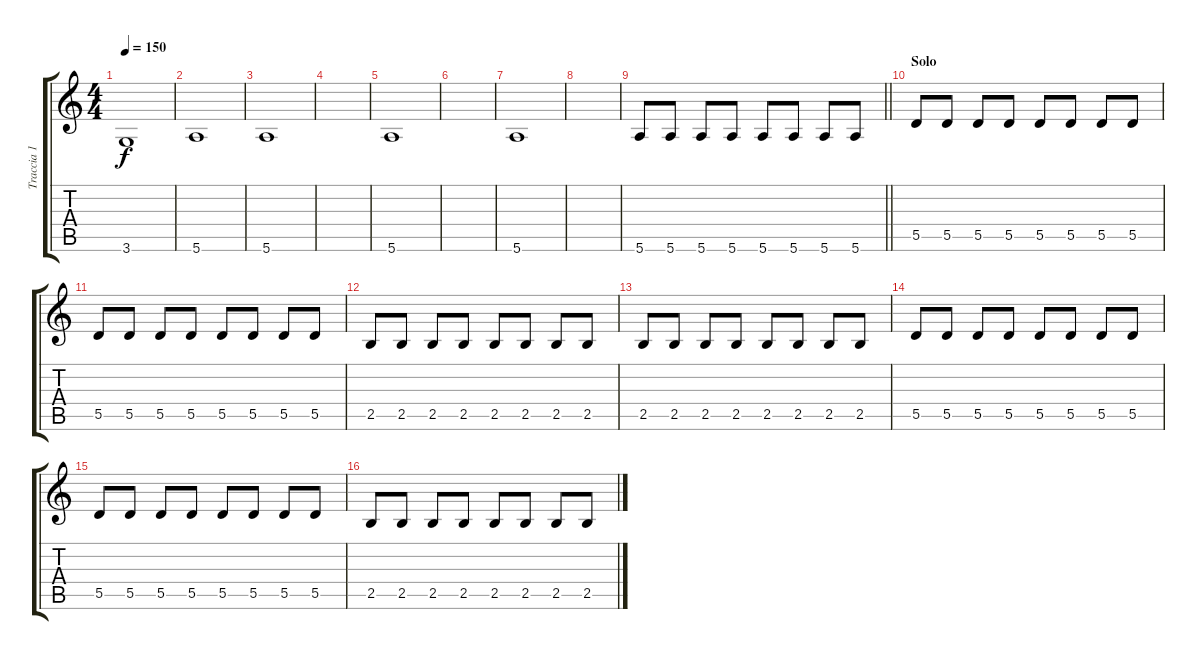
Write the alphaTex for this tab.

\track ("Traccia 1" "Traccia 1") {instrument electricbassfinger}
\staff {score tabs}
\tuning (E4 B3 G3 D3 A2 E2) {hide}
\ts (4 4)
\tempo 150
\clef g2
\ks c
3.6.1{dy f} |
5.6.1 |
5.6.1 |
|
5.6.1 |
|
5.6.1 |
|
\barLineRight lightlight
5.6.8 5.6.8 5.6.8 5.6.8 5.6.8 5.6.8 5.6.8 5.6.8 |
\section ("" "Solo")
5.5.8 5.5.8 5.5.8 5.5.8 5.5.8 5.5.8 5.5.8 5.5.8 |
5.5.8 5.5.8 5.5.8 5.5.8 5.5.8 5.5.8 5.5.8 5.5.8 |
2.5.8 2.5.8 2.5.8 2.5.8 2.5.8 2.5.8 2.5.8 2.5.8 |
2.5.8 2.5.8 2.5.8 2.5.8 2.5.8 2.5.8 2.5.8 2.5.8 |
5.5.8 5.5.8 5.5.8 5.5.8 5.5.8 5.5.8 5.5.8 5.5.8 |
5.5.8 5.5.8 5.5.8 5.5.8 5.5.8 5.5.8 5.5.8 5.5.8 |
2.5.8 2.5.8 2.5.8 2.5.8 2.5.8 2.5.8 2.5.8 2.5.8
